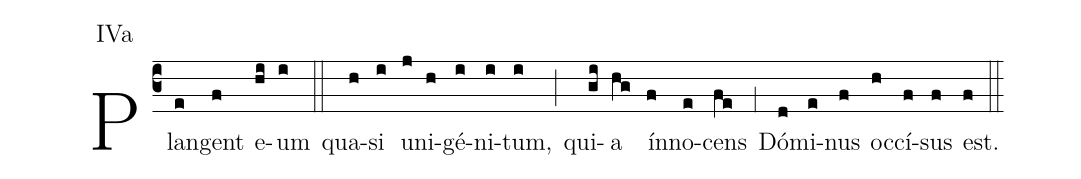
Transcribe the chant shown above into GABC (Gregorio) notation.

annotation: IVa;
%%
(c3) Plan(e)gent(f) e(hi)um(i) (::) qua(h)si(i) u(j)ni(h)gé(i)ni(i)tum,(i) (;) qui(gi)a(hg) ín(f)no(e)cens(fe) (;1) Dó(d)mi(e)nus(f) oc(h)cí(f)sus(f) est.(f) (::)
